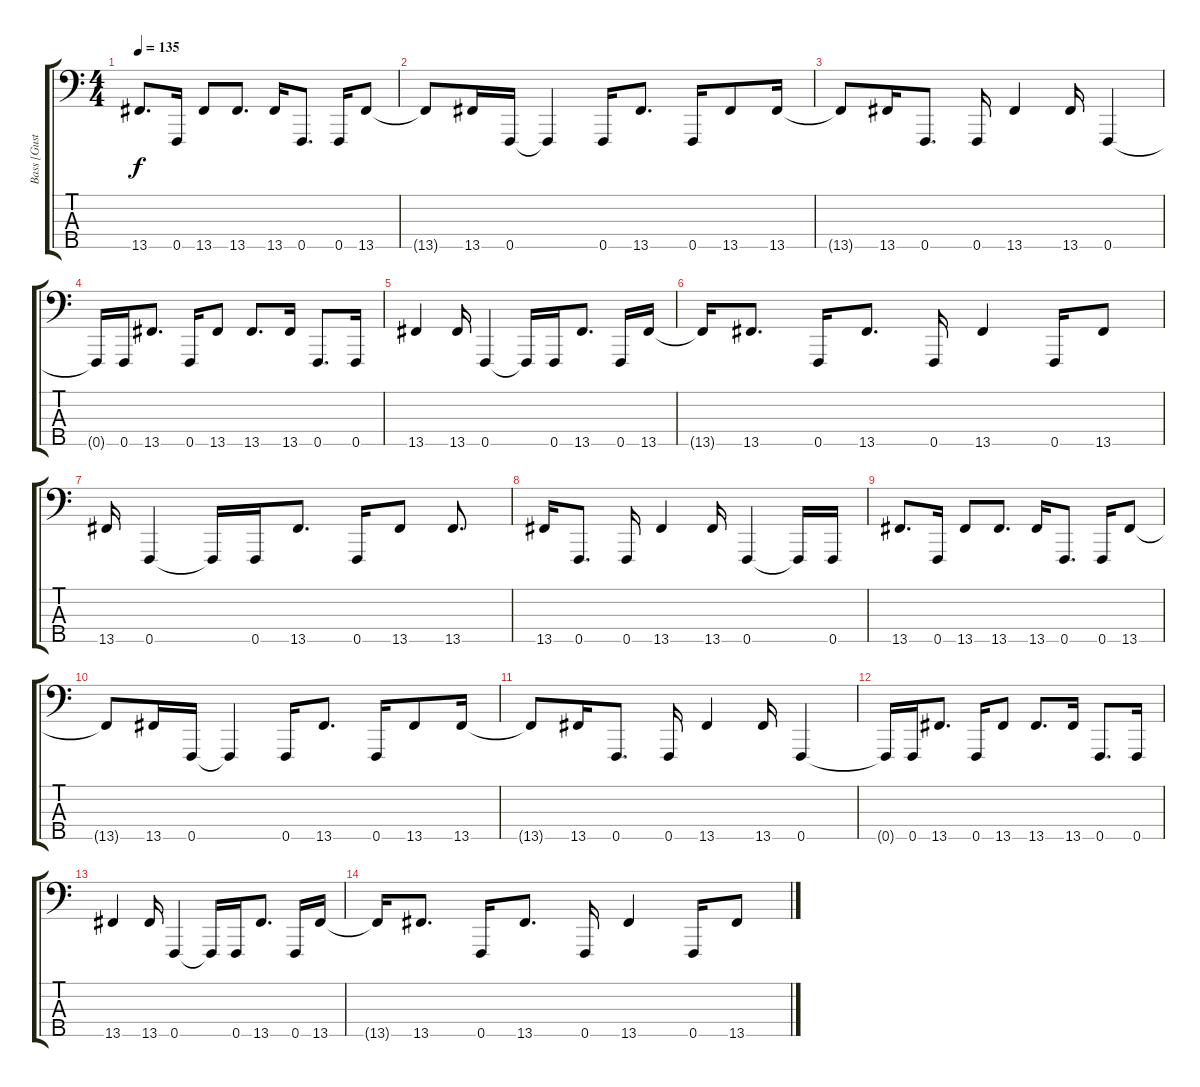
\track ("Bass [Gustaf Hielm]" "Bass [Gust") {instrument electricbasspick}
\staff {score tabs}
\tuning (Db2 Ab1 Eb1 Bb0 F0) {hide}
\ts (4 4)
\tempo 135
\clef f4
\ks c
13.5.8{d dy f} 0.5.16 13.5.8 13.5.8{d} 13.5.16 0.5.8{d} 0.5.16 13.5.8 |
13.5{t}.8 13.5.16 0.5.16 0.5{t}.4 0.5.16 13.5.8{d} 0.5.16 13.5.8 13.5.16 |
13.5{t}.8 13.5.16 0.5.8{d} 0.5.16 13.5.4 13.5.16 0.5.4 |
0.5{t}.16 0.5.16 13.5.8{d} 0.5.16 13.5.8 13.5.8{d} 13.5.16 0.5.8{d} 0.5.16 |
13.5.4 13.5.16 0.5.4 0.5{t}.16 0.5.16 13.5.8{d} 0.5.16 13.5.16 |
13.5{t}.16 13.5.8{d} 0.5.16 13.5.8{d} 0.5.16 13.5.4 0.5.16 13.5.8 |
13.5.16 0.5.4 0.5{t}.16 0.5.16 13.5.8{d} 0.5.16 13.5.8 13.5.8{d} |
13.5.16 0.5.8{d} 0.5.16 13.5.4 13.5.16 0.5.4 0.5{t}.16 0.5.16 |
13.5.8{d} 0.5.16 13.5.8 13.5.8{d} 13.5.16 0.5.8{d} 0.5.16 13.5.8 |
13.5{t}.8 13.5.16 0.5.16 0.5{t}.4 0.5.16 13.5.8{d} 0.5.16 13.5.8 13.5.16 |
13.5{t}.8 13.5.16 0.5.8{d} 0.5.16 13.5.4 13.5.16 0.5.4 |
0.5{t}.16 0.5.16 13.5.8{d} 0.5.16 13.5.8 13.5.8{d} 13.5.16 0.5.8{d} 0.5.16 |
13.5.4 13.5.16 0.5.4 0.5{t}.16 0.5.16 13.5.8{d} 0.5.16 13.5.16 |
13.5{t}.16 13.5.8{d} 0.5.16 13.5.8{d} 0.5.16 13.5.4 0.5.16 13.5.8
